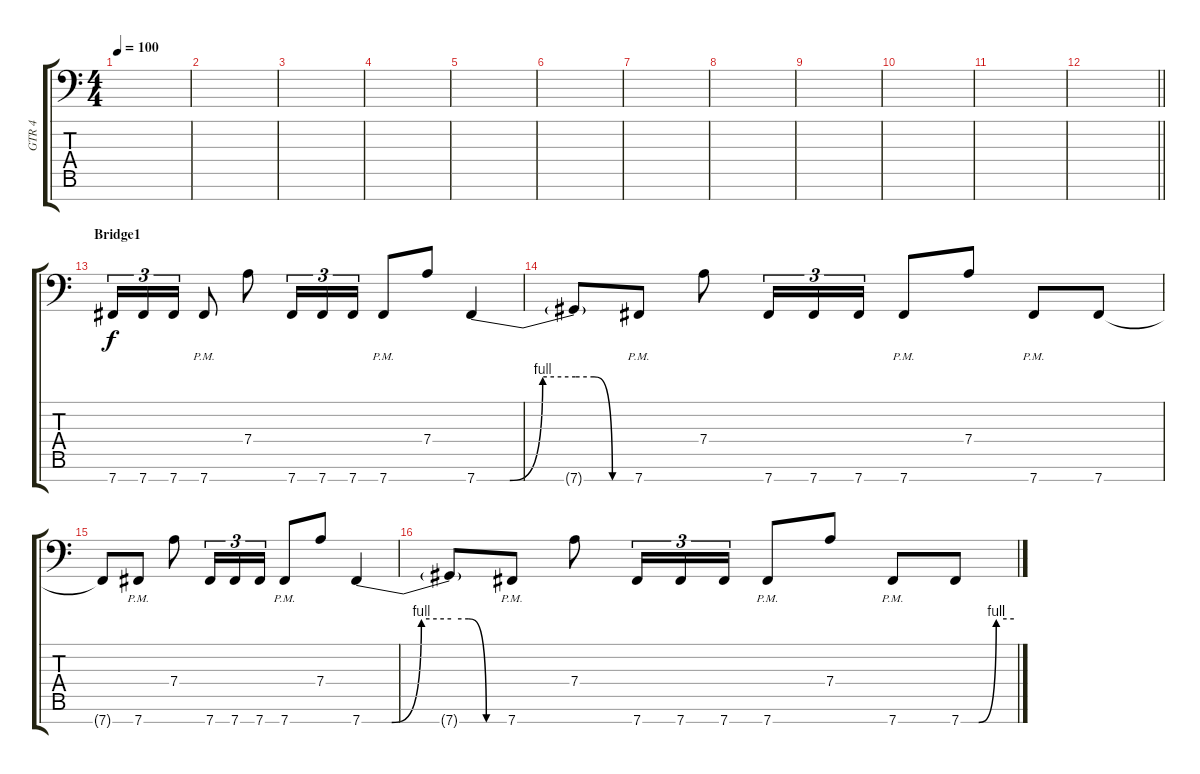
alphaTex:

\track ("GTR 4" "GTR 4") {instrument overdrivenguitar}
\staff {score tabs}
\tuning (E3 B2 G2 D2 A1 E1 B0) {hide}
\ts (4 4)
\tempo 100
\clef f4
\ks c
|
|
|
|
|
|
|
|
|
|
|
\barLineRight lightlight
|
\section ("" "Bridge1")
7.7.16{tu (3 2) beam Up} 7.7.16{tu (3 2) beam Up} 7.7.16{tu (3 2) beam Up} 7.7{pm}.8{beam Up} 7.4.8 7.7.16{tu (3 2) beam Up} 7.7.16{tu (3 2) beam Up} 7.7.16{tu (3 2) beam Up} 7.7{pm}.8{beam Up} 7.4.8 7.7{be (custom 0 0 20 0 40 4 60 4)}.4{beam Up} |
7.7{be (custom 0 4 20 4 40 0 60 0) t}.8 7.7{pm}.8{beam Up} 7.4.8 7.7.16{tu (3 2) beam Up} 7.7.16{tu (3 2) beam Up} 7.7.16{tu (3 2) beam Up} 7.7{pm}.8{beam Up} 7.4.8 7.7{pm}.8 7.7.8 |
7.7{t}.8 7.7{pm}.8{beam Up} 7.4.8 7.7.16{tu (3 2) beam Up} 7.7.16{tu (3 2) beam Up} 7.7.16{tu (3 2) beam Up} 7.7{pm}.8{beam Up} 7.4.8 7.7{be (custom 0 0 20 0 40 4 60 4)}.4{beam Up} |
7.7{be (custom 0 4 20 4 40 0 60 0) t}.8 7.7{pm}.8{beam Up} 7.4.8 7.7.16{tu (3 2) beam Up} 7.7.16{tu (3 2) beam Up} 7.7.16{tu (3 2) beam Up} 7.7{pm}.8{beam Up} 7.4.8 7.7{pm}.8 7.7{be (custom 0 0 20 0 40 4 60 4)}.8
